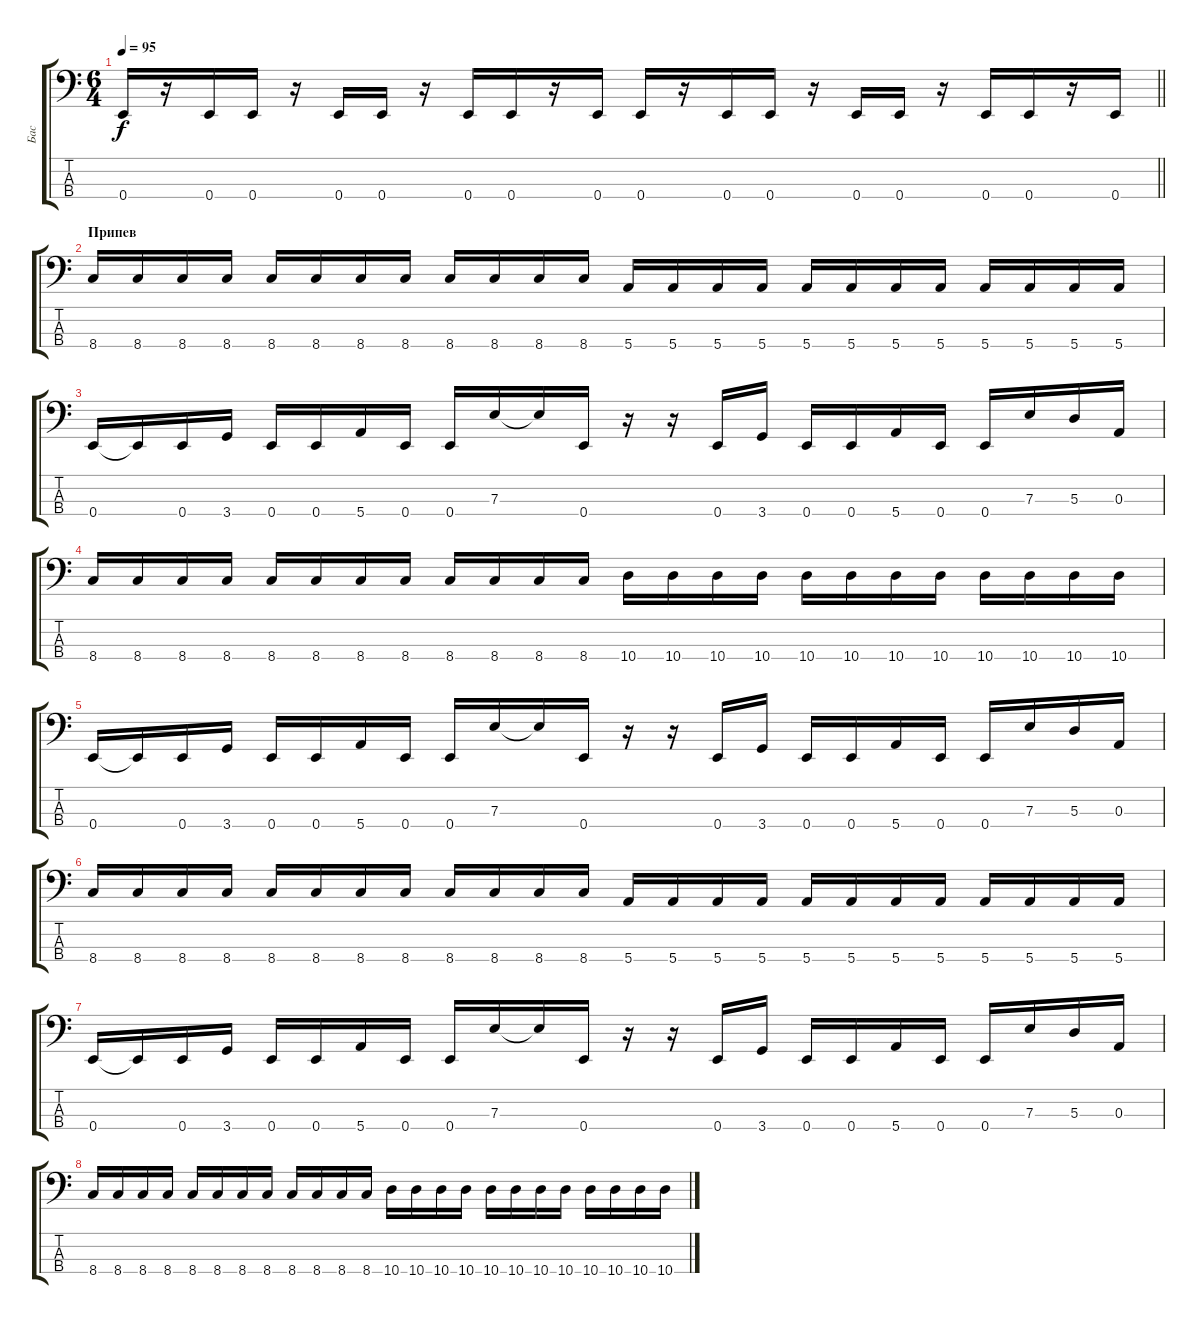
\track ("Бас" "Бас") {instrument electricbassfinger}
\staff {score tabs}
\tuning (G2 D2 A1 E1) {hide}
\ts (6 4)
\tempo 95
\clef f4
\barLineRight lightlight
\ks c
0.4.16{dy f} r.16 0.4.16 0.4.16 r.16 0.4.16 0.4.16 r.16 0.4.16 0.4.16 r.16 0.4.16 0.4.16 r.16 0.4.16 0.4.16 r.16 0.4.16 0.4.16 r.16 0.4.16 0.4.16 r.16 0.4.16 |
\section ("" "Припев")
8.4.16 8.4.16 8.4.16 8.4.16 8.4.16 8.4.16 8.4.16 8.4.16 8.4.16 8.4.16 8.4.16 8.4.16 5.4.16 5.4.16 5.4.16 5.4.16 5.4.16 5.4.16 5.4.16 5.4.16 5.4.16 5.4.16 5.4.16 5.4.16 |
0.4.16 0.4{t}.16 0.4.16 3.4.16 0.4.16 0.4.16 5.4.16 0.4.16 0.4.16 7.3.16 7.3{t}.16 0.4.16 r.16 r.16 0.4.16 3.4.16 0.4.16 0.4.16 5.4.16 0.4.16 0.4.16 7.3.16 5.3.16 0.3.16 |
8.4.16 8.4.16 8.4.16 8.4.16 8.4.16 8.4.16 8.4.16 8.4.16 8.4.16 8.4.16 8.4.16 8.4.16 10.4.16 10.4.16 10.4.16 10.4.16 10.4.16 10.4.16 10.4.16 10.4.16 10.4.16 10.4.16 10.4.16 10.4.16 |
0.4.16 0.4{t}.16 0.4.16 3.4.16 0.4.16 0.4.16 5.4.16 0.4.16 0.4.16 7.3.16 7.3{t}.16 0.4.16 r.16 r.16 0.4.16 3.4.16 0.4.16 0.4.16 5.4.16 0.4.16 0.4.16 7.3.16 5.3.16 0.3.16 |
8.4.16 8.4.16 8.4.16 8.4.16 8.4.16 8.4.16 8.4.16 8.4.16 8.4.16 8.4.16 8.4.16 8.4.16 5.4.16 5.4.16 5.4.16 5.4.16 5.4.16 5.4.16 5.4.16 5.4.16 5.4.16 5.4.16 5.4.16 5.4.16 |
0.4.16 0.4{t}.16 0.4.16 3.4.16 0.4.16 0.4.16 5.4.16 0.4.16 0.4.16 7.3.16 7.3{t}.16 0.4.16 r.16 r.16 0.4.16 3.4.16 0.4.16 0.4.16 5.4.16 0.4.16 0.4.16 7.3.16 5.3.16 0.3.16 |
8.4.16 8.4.16 8.4.16 8.4.16 8.4.16 8.4.16 8.4.16 8.4.16 8.4.16 8.4.16 8.4.16 8.4.16 10.4.16 10.4.16 10.4.16 10.4.16 10.4.16 10.4.16 10.4.16 10.4.16 10.4.16 10.4.16 10.4.16 10.4.16
